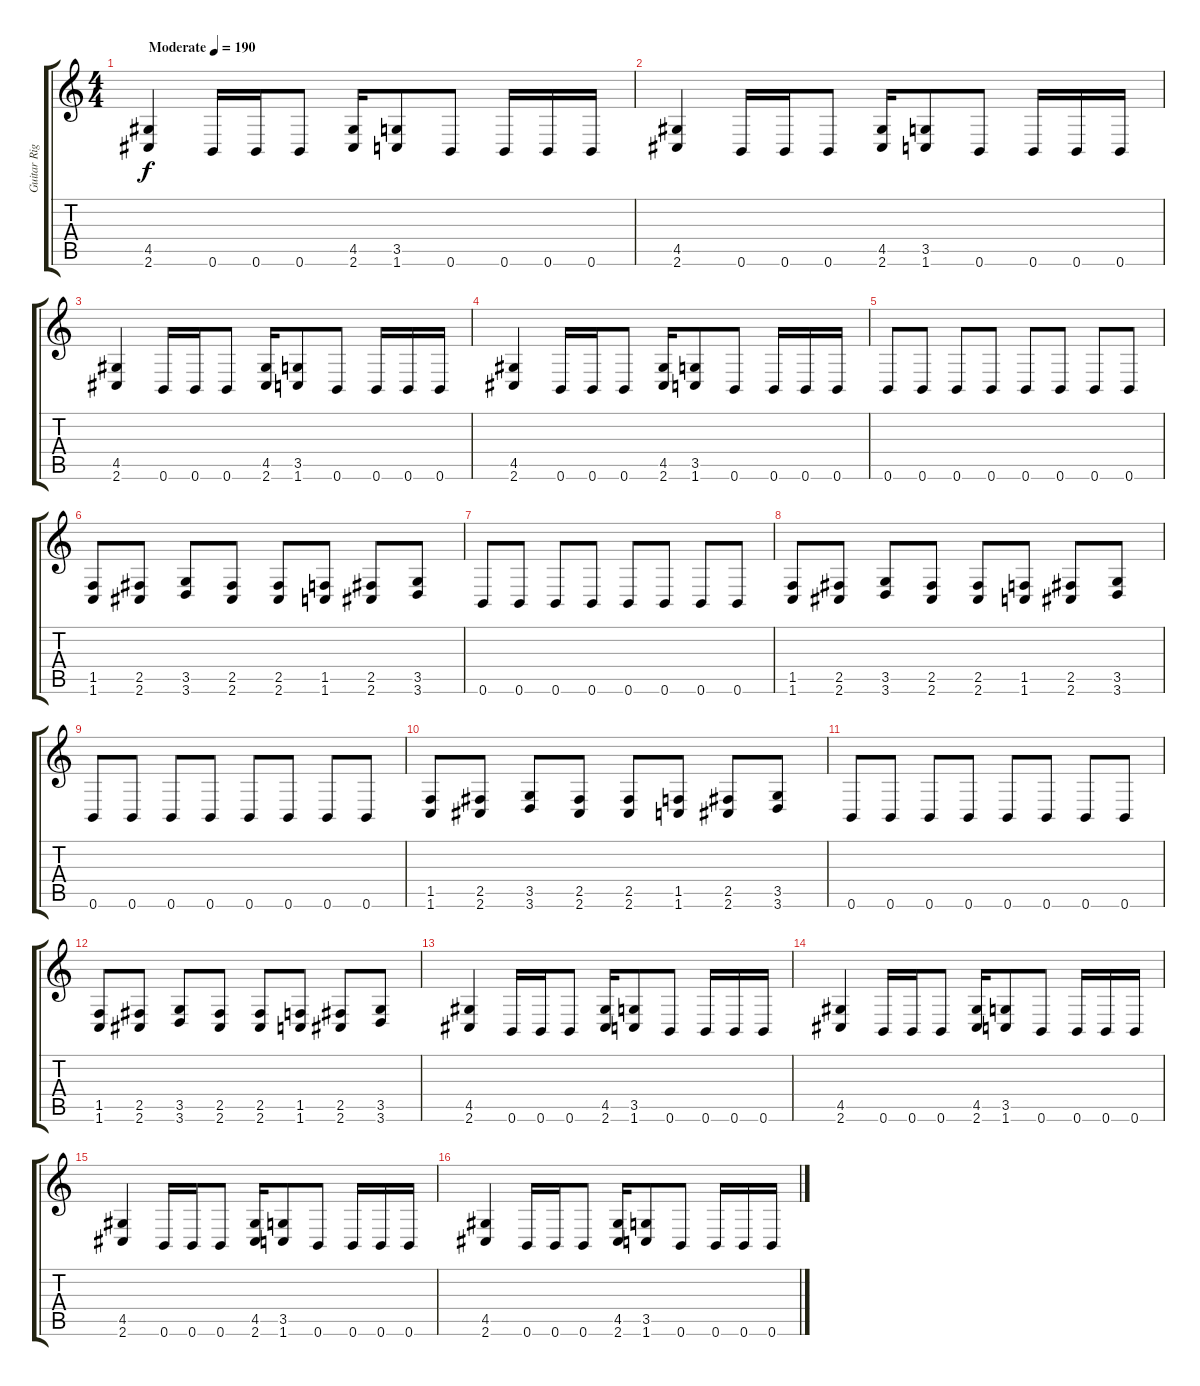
\track ("Guitar Right" "Guitar Rig") {instrument distortionguitar}
\staff {score tabs}
\tuning (B3 Gb3 D3 A2 E2 B1) {hide}
\ts (4 4)
\tempo (190 "Moderate")
\clef g2
\ks c
(4.5 2.6).4{dy f instrument distortionguitar} 0.6.16 0.6.16 0.6.8 (4.5 2.6).16 (3.5 1.6).8 0.6.8 0.6.16 0.6.16 0.6.16 |
(4.5 2.6).4 0.6.16 0.6.16 0.6.8 (4.5 2.6).16 (3.5 1.6).8 0.6.8 0.6.16 0.6.16 0.6.16 |
(4.5 2.6).4 0.6.16 0.6.16 0.6.8 (4.5 2.6).16 (3.5 1.6).8 0.6.8 0.6.16 0.6.16 0.6.16 |
(4.5 2.6).4 0.6.16 0.6.16 0.6.8 (4.5 2.6).16 (3.5 1.6).8 0.6.8 0.6.16 0.6.16 0.6.16 |
0.6.8 0.6.8 0.6.8 0.6.8 0.6.8 0.6.8 0.6.8 0.6.8 |
(1.5 1.6).8 (2.5 2.6).8 (3.5 3.6).8 (2.5 2.6).8 (2.5 2.6).8 (1.5 1.6).8 (2.5 2.6).8 (3.5 3.6).8 |
0.6.8 0.6.8 0.6.8 0.6.8 0.6.8 0.6.8 0.6.8 0.6.8 |
(1.5 1.6).8 (2.5 2.6).8 (3.5 3.6).8 (2.5 2.6).8 (2.5 2.6).8 (1.5 1.6).8 (2.5 2.6).8 (3.5 3.6).8 |
0.6.8 0.6.8 0.6.8 0.6.8 0.6.8 0.6.8 0.6.8 0.6.8 |
(1.5 1.6).8 (2.5 2.6).8 (3.5 3.6).8 (2.5 2.6).8 (2.5 2.6).8 (1.5 1.6).8 (2.5 2.6).8 (3.5 3.6).8 |
0.6.8 0.6.8 0.6.8 0.6.8 0.6.8 0.6.8 0.6.8 0.6.8 |
(1.5 1.6).8 (2.5 2.6).8 (3.5 3.6).8 (2.5 2.6).8 (2.5 2.6).8 (1.5 1.6).8 (2.5 2.6).8 (3.5 3.6).8 |
(4.5 2.6).4 0.6.16 0.6.16 0.6.8 (4.5 2.6).16 (3.5 1.6).8 0.6.8 0.6.16 0.6.16 0.6.16 |
(4.5 2.6).4 0.6.16 0.6.16 0.6.8 (4.5 2.6).16 (3.5 1.6).8 0.6.8 0.6.16 0.6.16 0.6.16 |
(4.5 2.6).4 0.6.16 0.6.16 0.6.8 (4.5 2.6).16 (3.5 1.6).8 0.6.8 0.6.16 0.6.16 0.6.16 |
(4.5 2.6).4 0.6.16 0.6.16 0.6.8 (4.5 2.6).16 (3.5 1.6).8 0.6.8 0.6.16 0.6.16 0.6.16
